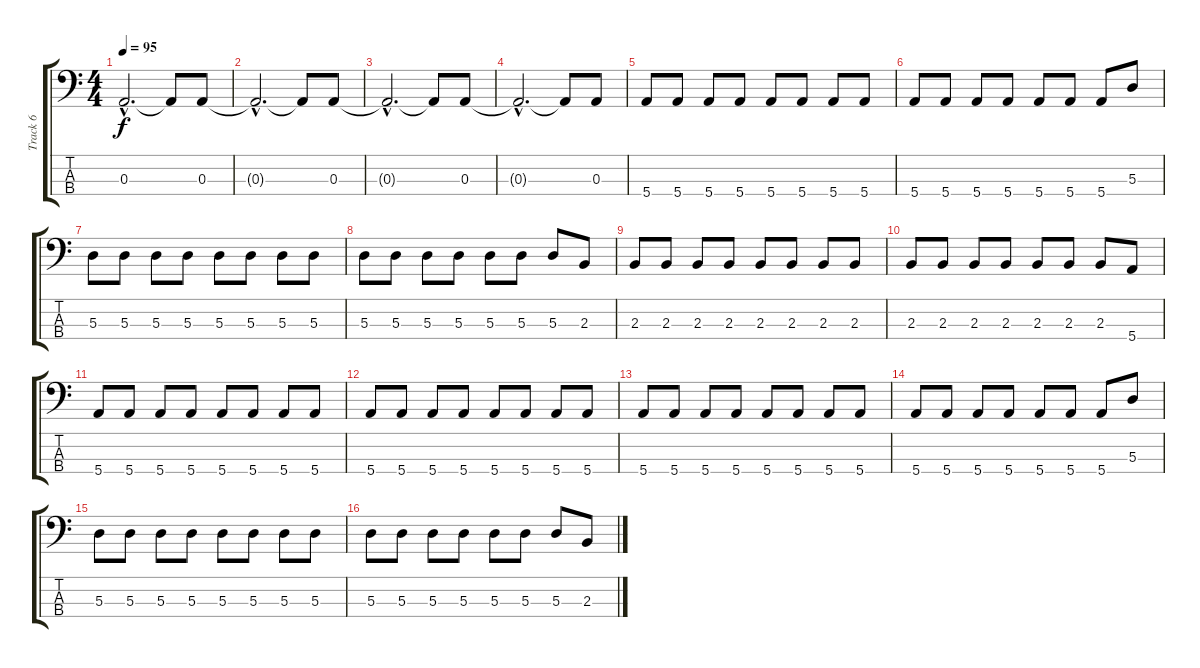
\track ("Track 6" "Track 6") {instrument electricbassfinger}
\staff {score tabs}
\tuning (G2 D2 A1 E1) {hide}
\ts (4 4)
\tempo 95
\clef f4
\ks c
0.3{hac t}.2{d dy f} 0.3{t}.8 0.3.8 |
0.3{hac t}.2{d} 0.3{t}.8 0.3.8 |
0.3{hac t}.2{d} 0.3{t}.8 0.3.8 |
0.3{hac t}.2{d} 0.3{t}.8 0.3.8 |
5.4.8 5.4.8 5.4.8 5.4.8 5.4.8 5.4.8 5.4.8 5.4.8 |
5.4.8 5.4.8 5.4.8 5.4.8 5.4.8 5.4.8 5.4.8 5.3.8 |
5.3.8 5.3.8 5.3.8 5.3.8 5.3.8 5.3.8 5.3.8 5.3.8 |
5.3.8 5.3.8 5.3.8 5.3.8 5.3.8 5.3.8 5.3.8 2.3.8 |
2.3.8 2.3.8 2.3.8 2.3.8 2.3.8 2.3.8 2.3.8 2.3.8 |
2.3.8 2.3.8 2.3.8 2.3.8 2.3.8 2.3.8 2.3.8 5.4.8 |
5.4.8 5.4.8 5.4.8 5.4.8 5.4.8 5.4.8 5.4.8 5.4.8 |
5.4.8 5.4.8 5.4.8 5.4.8 5.4.8 5.4.8 5.4.8 5.4.8 |
5.4.8 5.4.8 5.4.8 5.4.8 5.4.8 5.4.8 5.4.8 5.4.8 |
5.4.8 5.4.8 5.4.8 5.4.8 5.4.8 5.4.8 5.4.8 5.3.8 |
5.3.8 5.3.8 5.3.8 5.3.8 5.3.8 5.3.8 5.3.8 5.3.8 |
5.3.8 5.3.8 5.3.8 5.3.8 5.3.8 5.3.8 5.3.8 2.3.8
